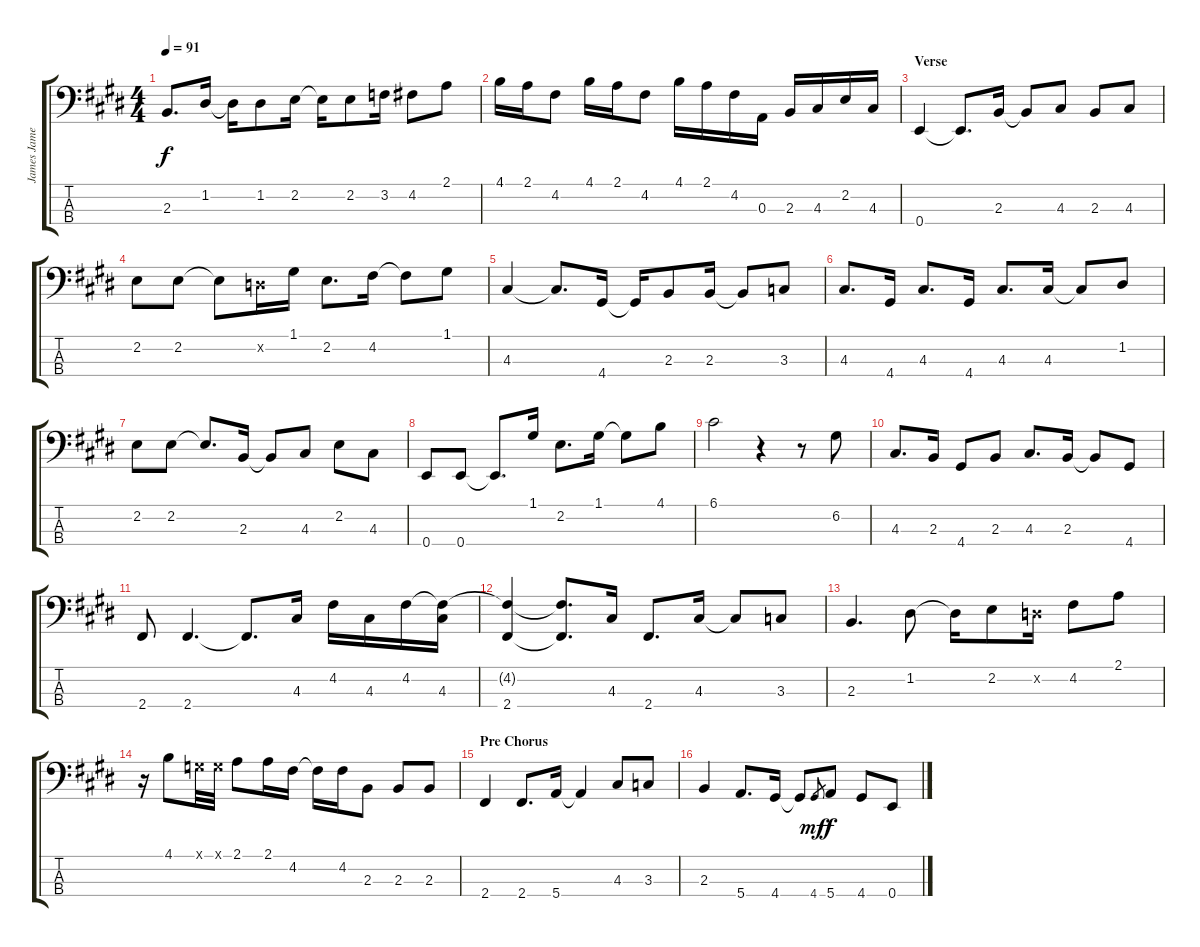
\track ("James Jamerson" "James Jame") {instrument electricbassfinger}
\staff {score tabs}
\tuning (G2 D2 A1 E1) {hide}
\ts (4 4)
\tempo 91
\clef f4
\ks e
2.3.8{d dy f} 1.2.16 1.2{t}.16 1.2.8 2.2.16 2.2{t}.16 2.2.8 3.2.16 4.2.8 2.1.8 |
4.1.16 2.1.16 4.2.8 4.1.16 2.1.16 4.2.8 4.1.16 2.1.16 4.2.16 0.3.16 2.3.16 4.3.16 2.2.16 4.3.16 |
\section ("" "Verse")
0.4.4 0.4{t}.8{d} 2.3.16 2.3{t}.8 4.3.8 2.3.8 4.3.8 |
2.2.8 2.2.8 2.2{t}.8 0.2{x}.16 1.1.16 2.2.8{d} 4.2.16 4.2{t}.8 1.1.8 |
4.3.4 4.3{t}.8{d} 4.4.16 4.4{t}.16 2.3.8 2.3.16 2.3{t}.8 3.3.8 |
4.3.8{d} 4.4.16 4.3.8{d} 4.4.16 4.3.8{d} 4.3.16 4.3{t}.8 1.2.8 |
2.2.8 2.2.8 2.2{t}.8{d} 2.3.16 2.3{t}.8 4.3.8 2.2.8 4.3.8 |
0.4.8 0.4.8 0.4{t}.8{d} 1.1.16 2.2.8{d} 1.1.16 1.1{t}.8 4.1.8 |
6.1.2 r.4 r.8 6.2.8 |
4.3.8{d} 2.3.16 4.4.8 2.3.8 4.3.8{d} 2.3.16 2.3{t}.8 4.4.8 |
2.4.8 2.4.4{d} 2.4{t}.8{d} 4.3.16 4.2.16 4.3.16 4.2.16 (4.2{t} 4.3).16 |
(4.2{t} 2.4).4 (4.2{t} 2.4{t}).8{d} 4.3.16 2.4.8{d} 4.3.16 4.3{t}.8 3.3.8 |
2.3.4{d} 1.2.8 1.2{t}.16 2.2.8 0.2{x}.16 4.2.8 2.1.8 |
r.16 4.1.8 0.1{x}.32 0.1{x}.32 2.1.8 2.1.16 4.2.16 4.2{t}.16 4.2.16 2.3.8 2.3.8 2.3.8 |
\section ("" "Pre Chorus")
2.4.4 2.4.8{d} 5.4.16 5.4{t}.4 4.3.8 3.3.8 |
2.3.4 5.4.8{d} 4.4.16 4.4{t}.8 4.4.8{gr dy mf} 5.4.8{dy f} 4.4.8 0.4.8
